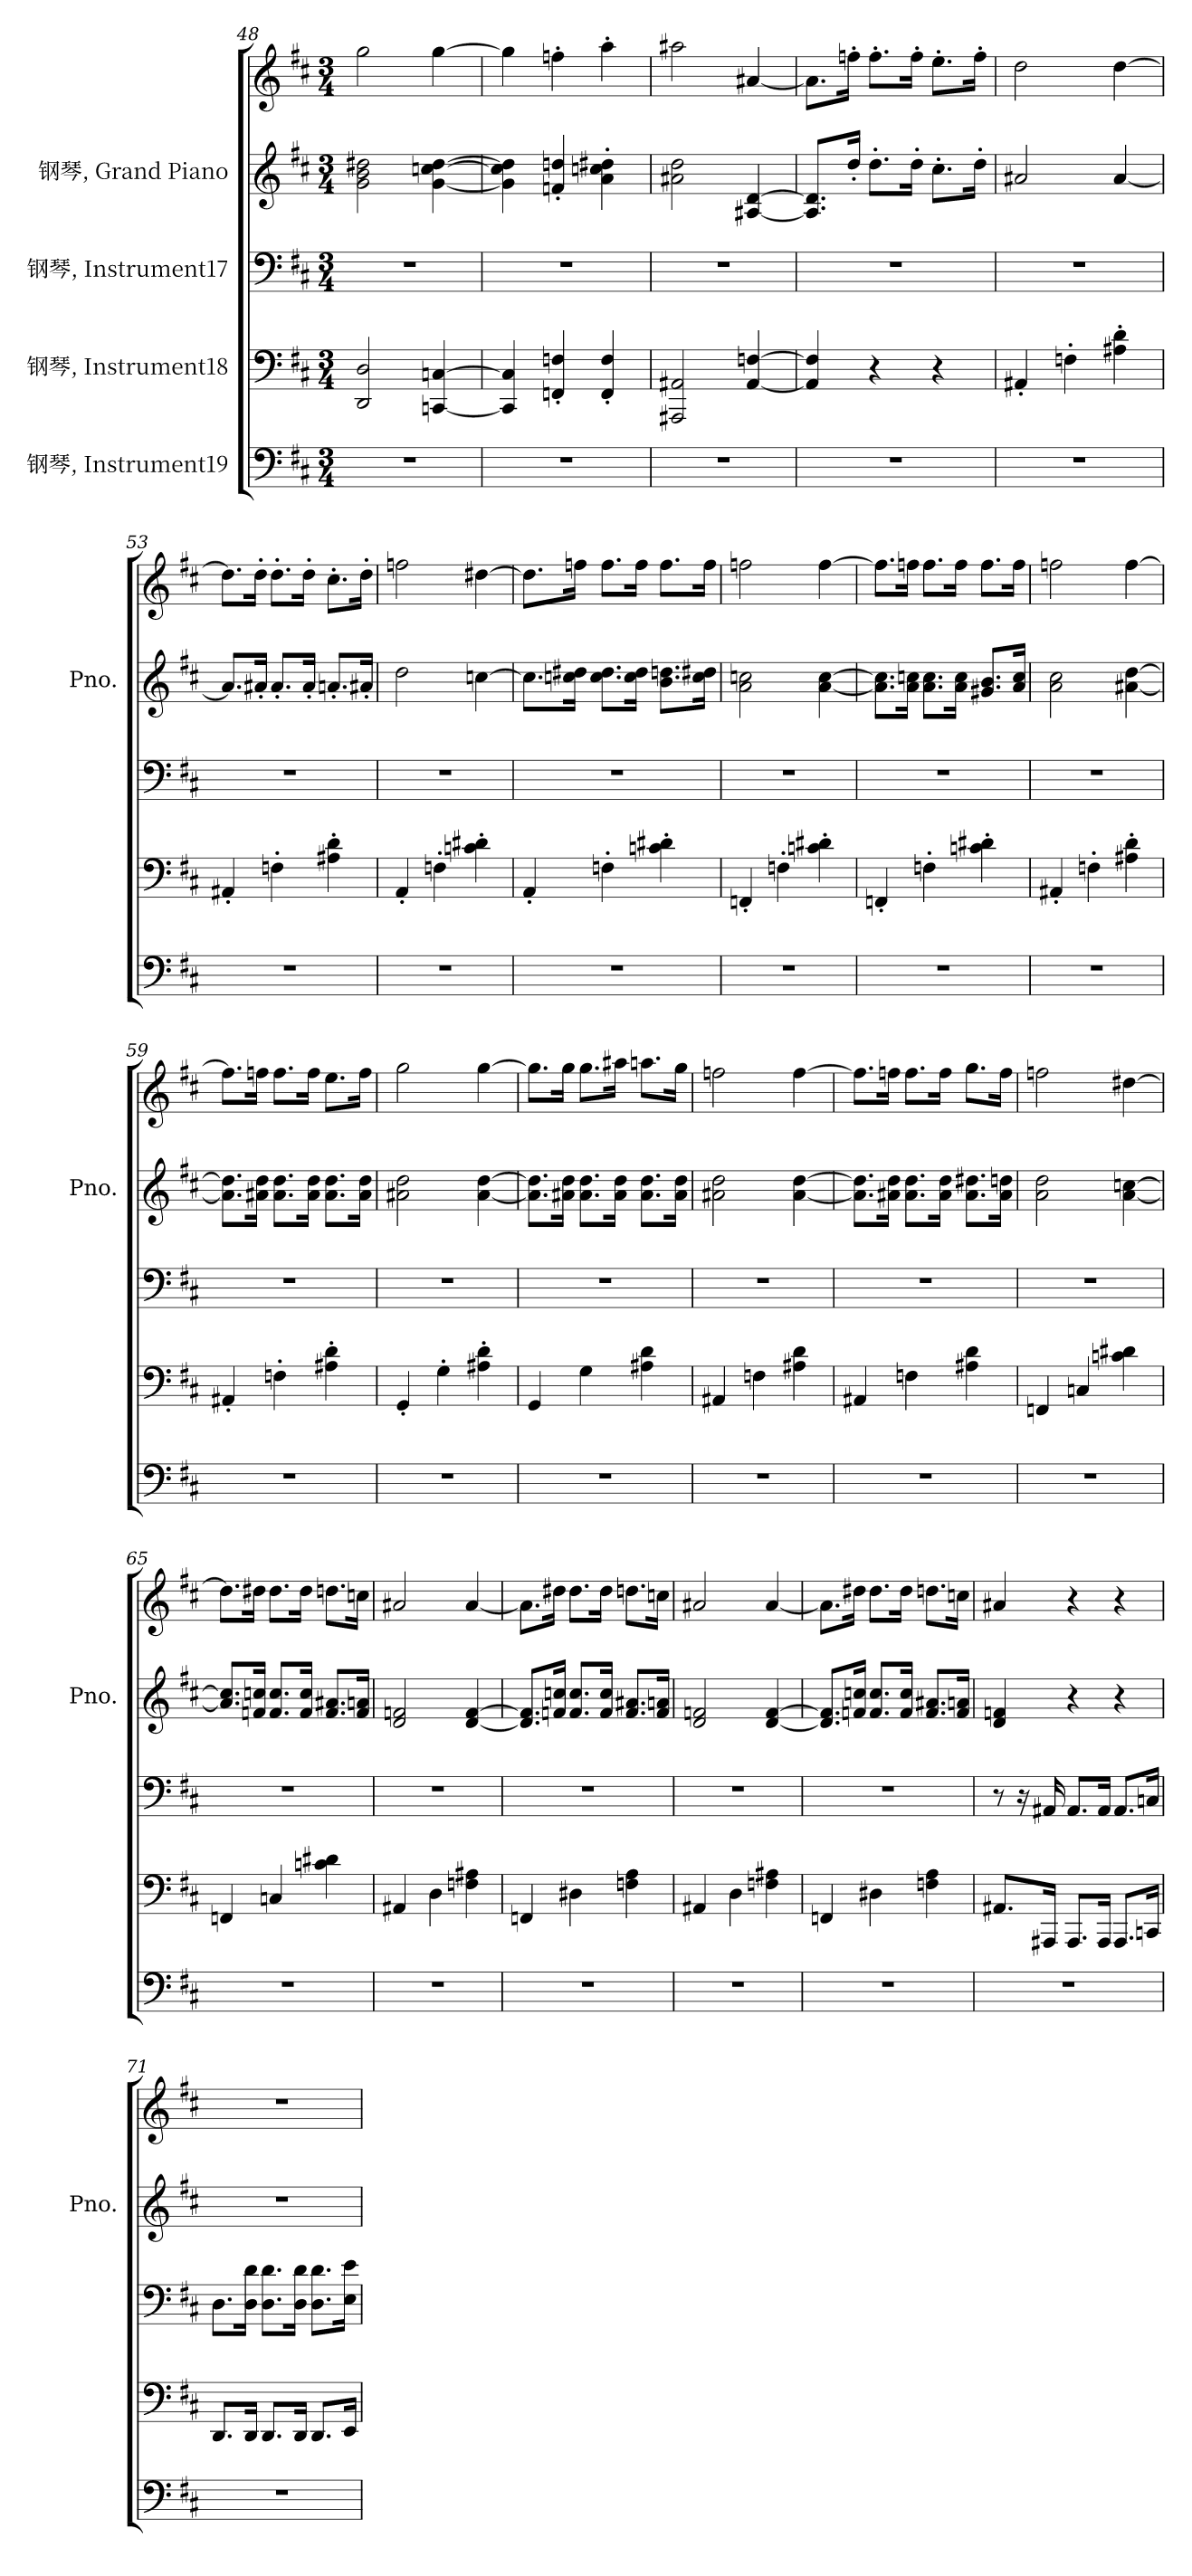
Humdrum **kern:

**kern	**kern	**kern	**kern	**kern
*part4	*part3	*part2	*part1	*part1
*staff5	*staff4	*staff3	*staff2	*staff1
*I"钢琴, Instrument19	*I"钢琴, Instrument18	*I"钢琴, Instrument17	*I"钢琴, Grand Piano	*
*	*	*	*I'Pno.	*
*clefF4	*clefF4	*clefF4	*clefG2	*clefG2
*k[f#c#]	*k[f#c#]	*k[f#c#]	*k[f#c#]	*k[f#c#]
*M3/4	*M3/4	*M3/4	*M3/4	*M3/4
=48	=48	=48	=48	=48
2.r	2DD/ 2D/	2.r	2g\ 2b\ 2dd#X\	2gg\
.	[4CCn/ [4Cn/	.	[4g\ [4ccn\ [4dd#\	[4gg\
=49	=49	=49	=49	=49
2.r	4CC/] 4C/]	2.r	4g\] 4cc\] 4dd#\]	4gg\]
.	4FFn/' 4Fn/'	.	4fn/' 4ddn/'	4ffn'\
.	4FF/' 4F/'	.	4a\' 4ccn\' 4dd#X\'	4aa'\
=50	=50	=50	=50	=50
2.r	2AAA#X/ 2AA#X/	2.r	2a#X\ 2dd\	2aa#X\
.	[4AA#/ [4Fn/	.	[4A#X/ [4d/	[4a#X/
!!LO:PB:g=z
=51	=51	=51	=51	=51
2.r	4AA#/] 4F/]	2.r	8.A#/] 8.d/]L	8.a#\L]
.	.	.	16dd'/Jk	16ffn'\Jk
.	4r	.	8.dd'\L	8.ff'\L
.	.	.	16dd'\Jk	16ff'\Jk
.	4r	.	8.cc#'\L	8.ee'\L
.	.	.	16dd'\Jk	16ff'\Jk
=52	=52	=52	=52	=52
2.r	4AA#X'/	2.r	2a#X/	2dd\
.	4Fn'\	.	.	.
.	4A#X\' 4d\'	.	[4a#/	[4dd\
=53	=53	=53	=53	=53
2.r	4AA#X'/	2.r	8.a#/L]	8.dd\L]
.	.	.	16a#X'/Jk	16dd'\Jk
.	4Fn'\	.	8.a#'/L	8.dd'\L
.	.	.	16a#'/Jk	16dd'\Jk
.	4A#X\' 4d\'	.	8.an'/L	8.cc#'\L
.	.	.	16a#X'/Jk	16dd'\Jk
=54	=54	=54	=54	=54
2.r	4AA'/	2.r	2dd\	2ffn\
.	4Fn'\	.	.	.
.	4cn\' 4d#X\'	.	[4ccn\	[4dd#X\
!!LO:LB:g=z
=55	=55	=55	=55	=55
2.r	4AA'/	2.r	8.cc\L]	8.dd#\L]
.	.	.	16ccn\ 16dd#X\Jk	16ffn\Jk
.	4Fn'\	.	8.cc\ 8.dd#\L	8.ff\L
.	.	.	16cc\ 16dd#\Jk	16ff\Jk
.	4cn\' 4d#X\'	.	8.b\ 8.ddn\L	8.ff\L
.	.	.	16cc\ 16dd#X\Jk	16ff\Jk
=56	=56	=56	=56	=56
2.r	4FFn'/	2.r	2a\ 2ccn\	2ffn\
.	4Fn'\	.	.	.
.	4cn\' 4d#X\'	.	[4a\ [4cc\	[4ff\
=57	=57	=57	=57	=57
2.r	4FFn'/	2.r	8.a\] 8.cc\]L	8.ff\L]
.	.	.	16a\ 16ccn\Jk	16ffn\Jk
.	4Fn'\	.	8.a\ 8.cc\L	8.ff\L
.	.	.	16a\ 16cc\Jk	16ff\Jk
.	4cn\' 4d#X\'	.	8.g#X/ 8.b/L	8.ff\L
.	.	.	16a/ 16cc/Jk	16ff\Jk
=58	=58	=58	=58	=58
2.r	4AA#X'/	2.r	2a\ 2cc#\	2ffn\
.	4Fn'\	.	.	.
.	4A#X\' 4d\'	.	[4a#X\ [4dd\	[4ff\
!!LO:PB:g=z
=59	=59	=59	=59	=59
2.r	4AA#X'/	2.r	8.a#\] 8.dd\]L	8.ff\L]
.	.	.	16a#X\ 16dd\Jk	16ffn\Jk
.	4Fn'\	.	8.a#\ 8.dd\L	8.ff\L
.	.	.	16a#\ 16dd\Jk	16ff\Jk
.	4A#X\' 4d\'	.	8.a#\ 8.dd\L	8.ee\L
.	.	.	16a#\ 16dd\Jk	16ff\Jk
=60	=60	=60	=60	=60
2.r	4GG'/	2.r	2a#X\ 2dd\	2gg\
.	4G'\	.	.	.
.	4A#X\' 4d\'	.	[4a#\ [4dd\	[4gg\
=61	=61	=61	=61	=61
2.r	4GG/	2.r	8.a#\] 8.dd\]L	8.gg\L]
.	.	.	16a#X\ 16dd\Jk	16gg\Jk
.	4G\	.	8.a#\ 8.dd\L	8.gg\L
.	.	.	16a#\ 16dd\Jk	16aa#X\Jk
.	4A#X\ 4d\	.	8.a#\ 8.dd\L	8.aan\L
.	.	.	16a#\ 16dd\Jk	16gg\Jk
=62	=62	=62	=62	=62
2.r	4AA#X/	2.r	2a#X\ 2dd\	2ffn\
.	4Fn\	.	.	.
.	4A#X\ 4d\	.	[4a#\ [4dd\	[4ff\
=63	=63	=63	=63	=63
2.r	4AA#X/	2.r	8.a#\] 8.dd\]L	8.ff\L]
.	.	.	16a#X\ 16dd\Jk	16ffn\Jk
.	4Fn\	.	8.a#\ 8.dd\L	8.ff\L
.	.	.	16a#\ 16dd\Jk	16ff\Jk
.	4A#X\ 4d\	.	8.a#\ 8.dd#X\L	8.gg\L
.	.	.	16a#\ 16ddn\Jk	16ff\Jk
!!LO:LB:g=z
=64	=64	=64	=64	=64
2.r	4FFn/	2.r	2a\ 2dd\	2ffn\
.	4Cn/	.	.	.
.	4cn\ 4d#X\	.	[4a\ [4ccn\	[4dd#X\
=65	=65	=65	=65	=65
2.r	4FFn/	2.r	8.a/] 8.cc/]L	8.dd#\L]
.	.	.	16fn/ 16ccn/Jk	16dd#X\Jk
.	4Cn/	.	8.f/ 8.cc/L	8.dd#\L
.	.	.	16f/ 16cc/Jk	16dd#\Jk
.	4cn\ 4d#X\	.	8.f/ 8.a#X/L	8.ddn\L
.	.	.	16f/ 16an/Jk	16ccn\Jk
=66	=66	=66	=66	=66
2.r	4AA#X/	2.r	2d/ 2fn/	2a#X/
.	4D\	.	.	.
*	*	*	*	*MM167
.	4Fn\ 4A#X\	.	[4d/ [4f/	[4a#/
=67	=67	=67	=67	=67
*	*	*	*	*MM161
2.r	4FFn/	2.r	8.d/] 8.f/]L	8.a#\L]
.	.	.	16fn/ 16ccn/Jk	16dd#X\Jk
*	*	*	*	*MM154
.	4D#X\	.	8.f/ 8.cc/L	8.dd#\L
.	.	.	16f/ 16cc/Jk	16dd#\Jk
.	4Fn\ 4A\	.	8.f/ 8.a#X/L	8.ddn\L
.	.	.	16f/ 16an/Jk	16ccn\Jk
=68	=68	=68	=68	=68
2.r	4AA#X/	2.r	2d/ 2fn/	2a#X/
.	4D\	.	.	.
.	4Fn\ 4A#X\	.	[4d/ [4f/	[4a#/
!!LO:PB:g=z
=69	=69	=69	=69	=69
2.r	4FFn/	2.r	8.d/] 8.f/]L	8.a#\L]
.	.	.	16fn/ 16ccn/Jk	16dd#X\Jk
.	4D#X\	.	8.f/ 8.cc/L	8.dd#\L
.	.	.	16f/ 16cc/Jk	16dd#\Jk
.	4Fn\ 4A\	.	8.f/ 8.a#X/L	8.ddn\L
.	.	.	16f/ 16an/Jk	16ccn\Jk
=70	=70	=70	=70	=70
*	*	*	*	*MM180
2.r	8.AA#X/L	8r	4d/ 4fn/	4a#X/
.	.	16r	.	.
.	16AAA#X/Jk	16AA#X/	.	.
.	8.AAA#/L	8.AA#/L	4r	4r
.	16AAA#/Jk	16AA#/Jk	.	.
.	8.AAA#/L	8.AA#/L	4r	4r
.	16CCn/Jk	16Cn/Jk	.	.
=71	=71	=71	=71	=71
2.r	8.DD/L	8.D\L	2.r	2.r
.	16DD/Jk	16D\ 16d\Jk	.	.
.	8.DD/L	8.D\ 8.d\L	.	.
.	16DD/Jk	16D\ 16d\Jk	.	.
.	8.DD/L	8.D\ 8.d\L	.	.
.	16EE/Jk	16E\ 16e\Jk	.	.
=	=	=	=	=
*-	*-	*-	*-	*-
